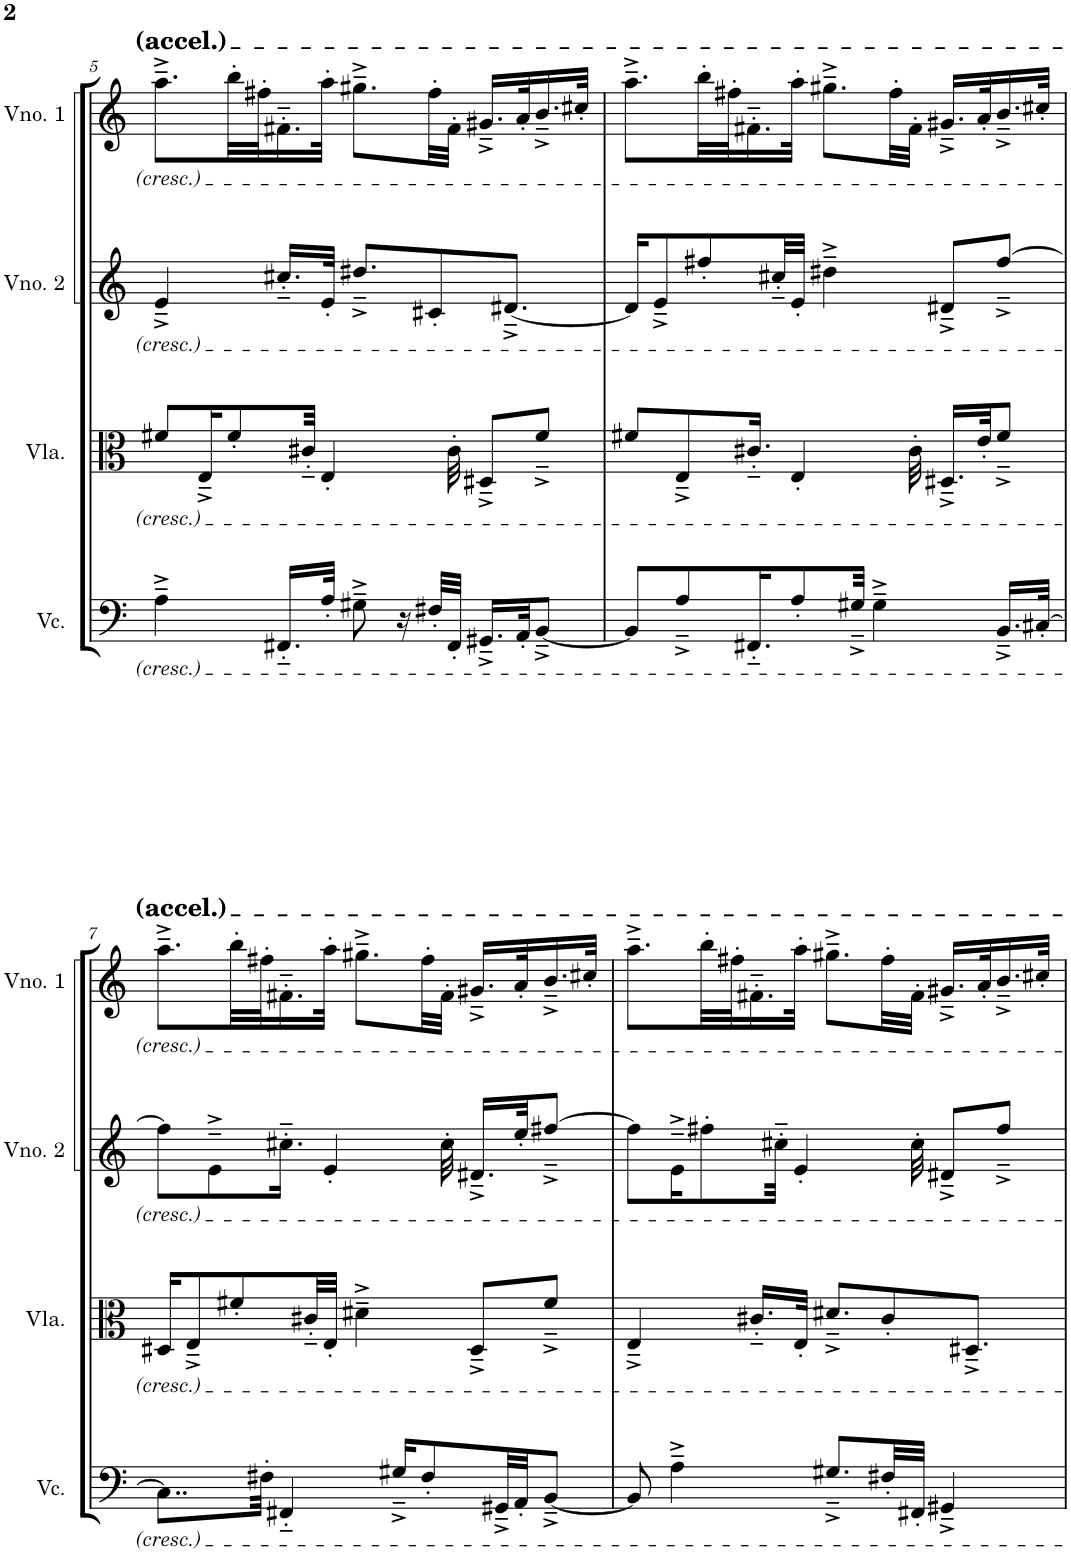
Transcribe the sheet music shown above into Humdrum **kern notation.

**kern	**kern	**kern	**kern
*part4	*part3	*part2	*part1
*staff4	*staff3	*staff2	*staff1
*I"Violoncelo	*I"Viola	*I"Violino 2	*I"Violino 1
*I'Vc.	*I'Vla.	*I'Vno. 2	*I'Vno. 1
!!LO:PB:g=z
*clefF4	*clefC3	*clefG2	*clefG2
*k[]	*k[]	*k[]	*k[]
*M7/8	*M7/8	*M7/8	*M7/8
=5	=5	=5	=5
4A~^\	8f#X/L	4e~^/	8.aa~^\L
.	16E~^/K	.	.
.	8f#'/	.	32bb'\LL
.	.	.	32ff#X'\J
16.FF#X'~/LL	.	16.cc#X'~/LL	16.f#X'~\
.	32c#X'~/Jkk	.	.
32A'/JJk	4E'/	32e'/JJk	32aa'\JJk
8G#X~^\	.	8.dd#X~^/L	8.gg#X~^\L
16r	.	.	.
32F#X'/LLL	.	8c#X'/	32ff#'\LL
32FF#'/JJJ	32c#'\	.	32f#'\JJJ
16.GG#X~^/LL	8D#X~^/L	.	16.g#X~^/LL
.	.	[8.d#X~^/J	.
32AA'/JK	.	.	32a'/K
[8BB~^/J	8f#~^/J	.	16.b~^/
.	.	.	32cc#X'/JJk
=6	=6	=6	=6
8BB/L]	8f#X/L	16d#/KL]	8.aa~^\L
.	.	8e~^/	.
8A~^/	8E~^/	.	.
.	.	8ff#X'/	32bb'\LL
.	.	.	32ff#X'\J
16.FF#X'~/K	16.c#X'~/Jk	.	16.f#X'~\
.	.	32cc#X'~/LL	.
8A'/	4E'/	32e'/JJJ	32aa'\JJk
.	.	4dd#X~^\	8.gg#X~^\L
32G#X~^/Jkk	.	.	.
4G#~^\	.	.	.
.	.	.	32ff#'\LL
.	32c#'\	.	32f#'\JJJ
.	16.D#X~^/LL	8d#X~^/L	16.g#X~^/LL
.	32e'/JK	.	32a'/K
16.BB~^/LL	8f#~^/J	[8ff#~^/J	16.b~^/
[32C#X'/JJk	.	.	32cc#X'/JJk
!!LO:LB:g=z
=7	=7	=7	=7
8..C#\L]	16D#X/KL	8ff#\L]	8.aa~^\L
.	8E~^/	.	.
.	.	8e~^\	.
.	8f#X'/	.	32bb'\LL
32F#X'\Jkk	.	.	32ff#X'\J
4FF#X'~/	.	16.cc#X'~\Jk	16.f#X'~\
.	32c#X'~/LL	.	.
.	32E'/JJJ	4e'/	32aa'\JJk
.	4d#X~^\	.	8.gg#X~^\L
16G#X~^/KL	.	.	.
8F#'/	.	.	32ff#'\LL
.	.	32cc#'\	32f#'\JJJ
.	8D#~^/L	16.d#X~^/LL	16.g#X~^/LL
32GG#X~^/LL	.	.	.
32AA'/JJ	.	32ee'/JK	32a'/K
[8BB~^/J	8f#~^/J	[8ff#X~^/J	16.b~^/
.	.	.	32cc#X'/JJk
=8	=8	=8	=8
8BB/]	4E~^/	8ff#\L]	8.aa~^\L
4A~^\	.	16e~^\K	.
.	.	8ff#X'\	32bb'\LL
.	.	.	32ff#X'\J
.	16.c#X'~/LL	.	16.f#X'~\
.	.	32cc#X'~\Jkk	.
.	32E'/JJk	4e'/	32aa'\JJk
8.G#X~^/L	8.d#X~^/L	.	8.gg#X~^\L
32F#X'/LL	8c#'/	.	32ff#'\LL
32FF#X'/JJJ	.	32cc#'\	32f#'\JJJ
4GG#X~^/	.	8d#X~^/L	16.g#X~^/LL
.	8.D#X~^/J	.	.
.	.	.	32a'/K
.	.	8ff#~^/J	16.b~^/
.	.	.	32cc#X'/JJk
=	=	=	=
*-	*-	*-	*-
